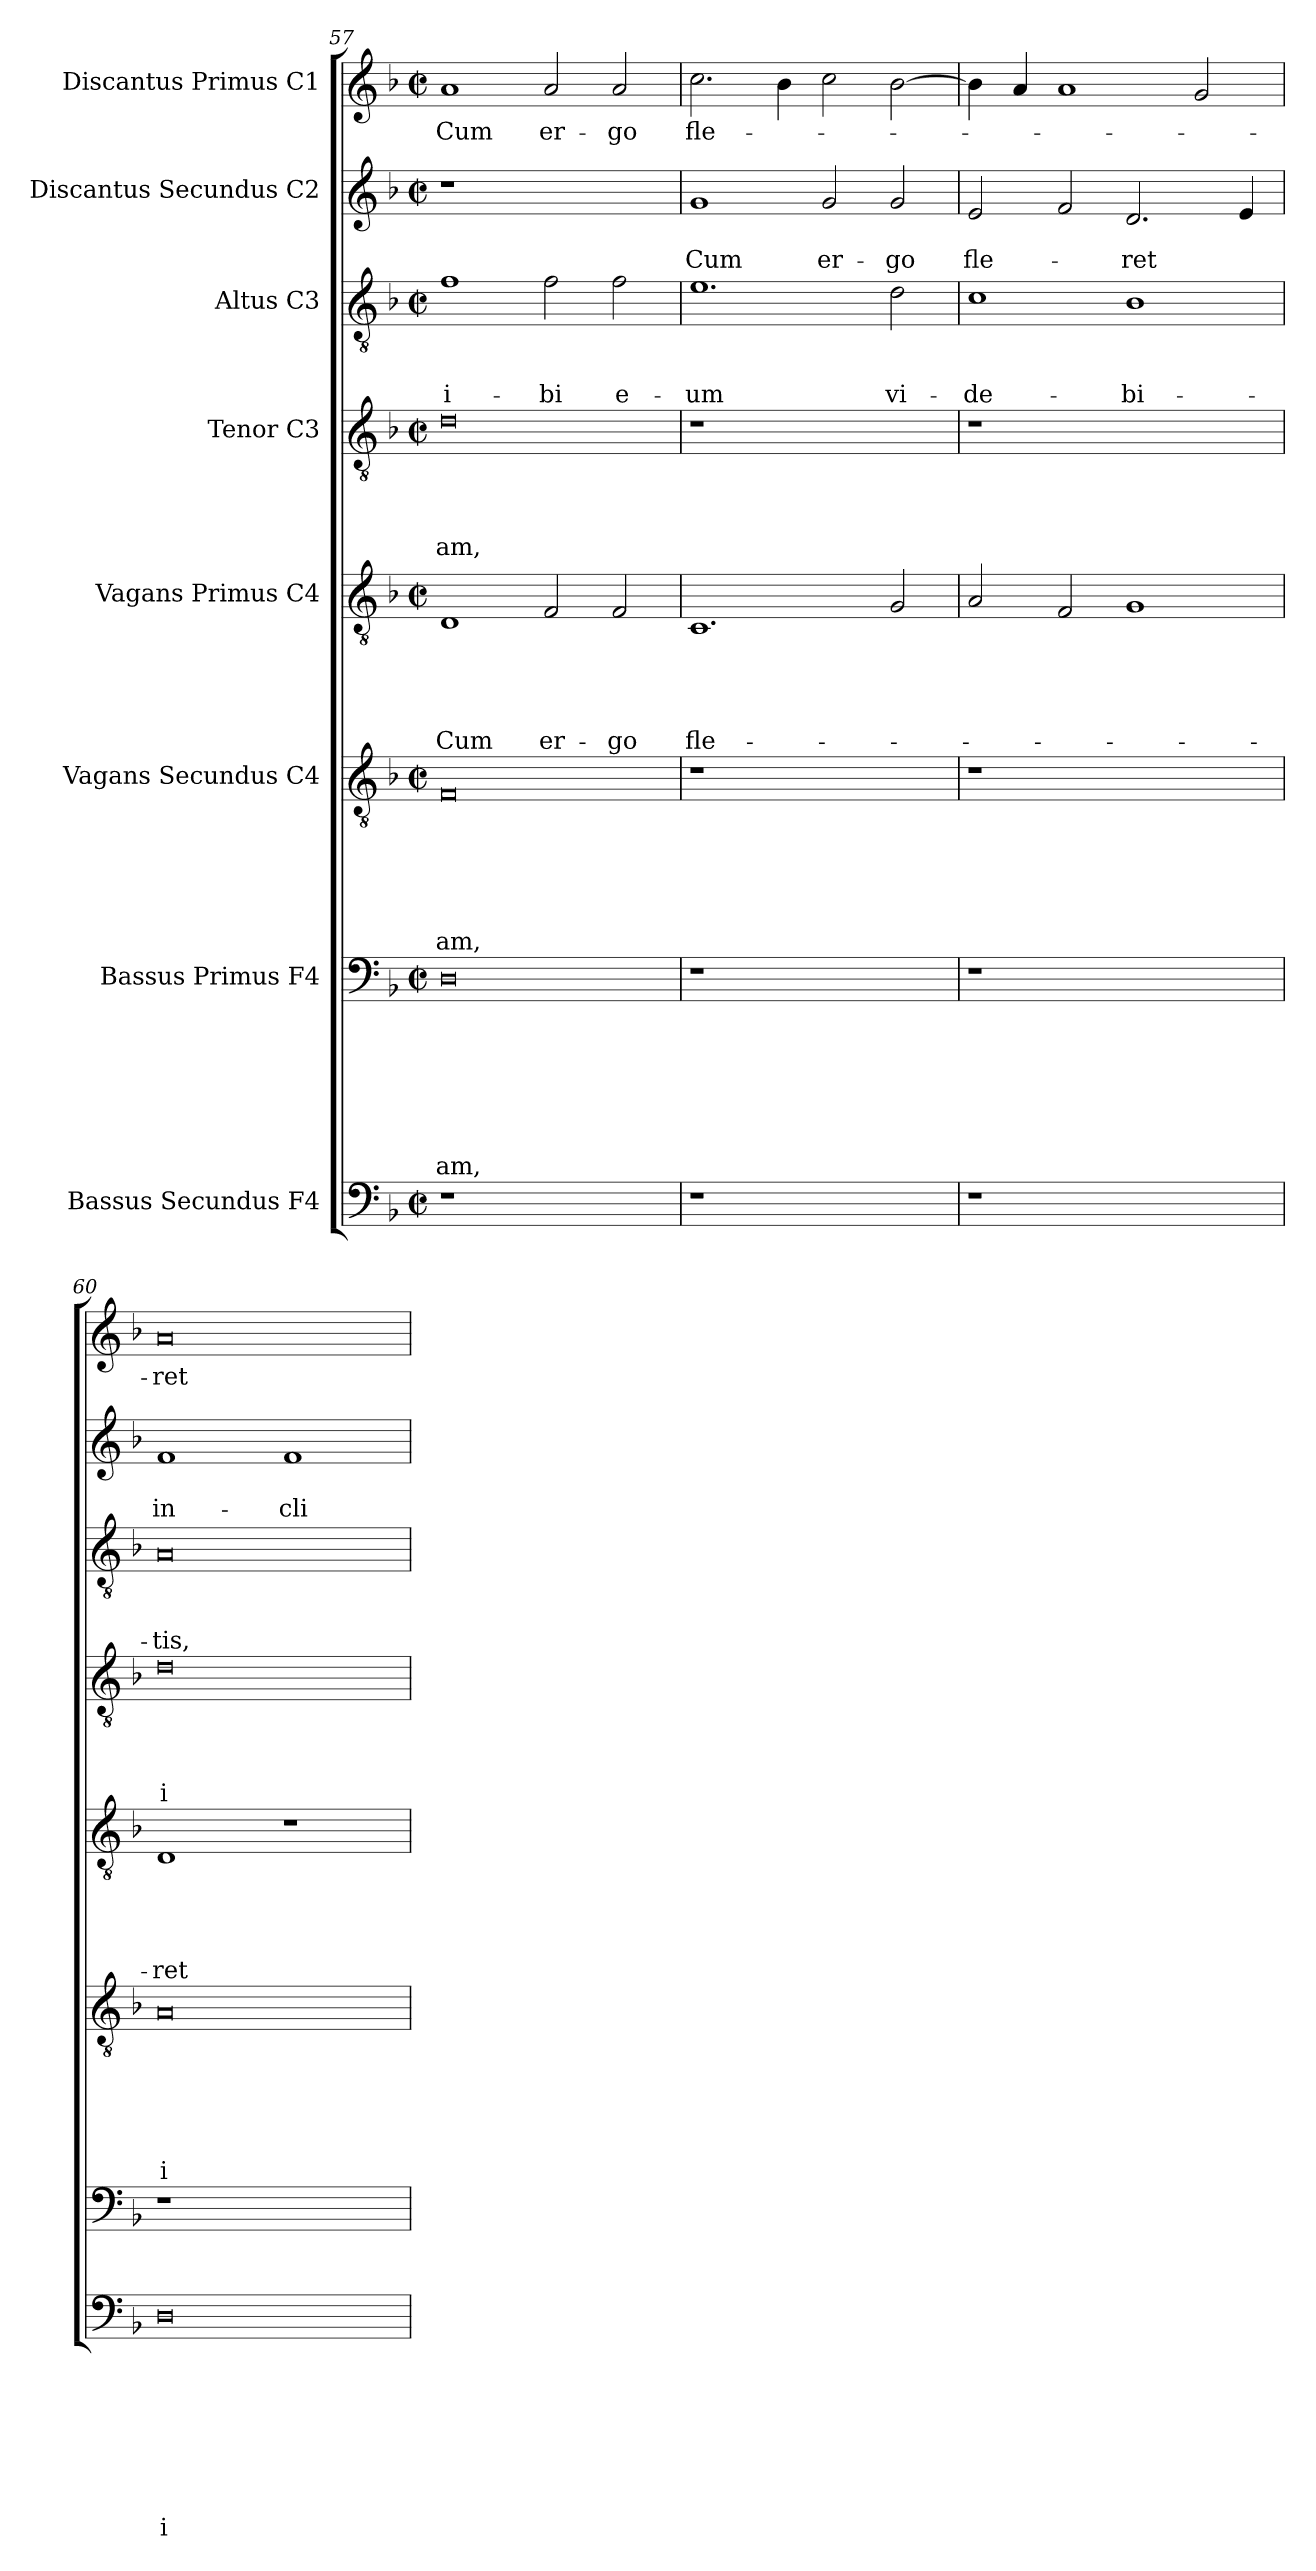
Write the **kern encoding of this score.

**kern	**text	**text	**text	**text	**text	**text	**text	**text	**kern	**text	**text	**text	**text	**text	**text	**text	**kern	**text	**text	**text	**text	**text	**text	**kern	**text	**text	**text	**text	**text	**kern	**text	**text	**text	**text	**kern	**text	**text	**text	**kern	**text	**text	**kern	**text
*part8	*part8	*part8	*part8	*part8	*part8	*part8	*part8	*part8	*part7	*part7	*part7	*part7	*part7	*part7	*part7	*part7	*part6	*part6	*part6	*part6	*part6	*part6	*part6	*part5	*part5	*part5	*part5	*part5	*part5	*part4	*part4	*part4	*part4	*part4	*part3	*part3	*part3	*part3	*part2	*part2	*part2	*part1	*part1
*staff8	*staff8	*staff8	*staff8	*staff8	*staff8	*staff8	*staff8	*staff8	*staff7	*staff7	*staff7	*staff7	*staff7	*staff7	*staff7	*staff7	*staff6	*staff6	*staff6	*staff6	*staff6	*staff6	*staff6	*staff5	*staff5	*staff5	*staff5	*staff5	*staff5	*staff4	*staff4	*staff4	*staff4	*staff4	*staff3	*staff3	*staff3	*staff3	*staff2	*staff2	*staff2	*staff1	*staff1
*I"Bassus  Secundus F4	*	*	*	*	*	*	*	*	*I"Bassus  Primus  F4	*	*	*	*	*	*	*	*I"Vagans  Secundus C4	*	*	*	*	*	*	*I"Vagans  Primus  C4	*	*	*	*	*	*I"Tenor C3	*	*	*	*	*I"Altus C3	*	*	*	*I"Discantus  Secundus C2	*	*	*I"Discantus  Primus C1	*
*clefF4	*	*	*	*	*	*	*	*	*clefF4	*	*	*	*	*	*	*	*clefGv2	*	*	*	*	*	*	*clefGv2	*	*	*	*	*	*clefGv2	*	*	*	*	*clefGv2	*	*	*	*clefG2	*	*	*clefG2	*
*k[b-]	*	*	*	*	*	*	*	*	*k[b-]	*	*	*	*	*	*	*	*k[b-]	*	*	*	*	*	*	*k[b-]	*	*	*	*	*	*k[b-]	*	*	*	*	*k[b-]	*	*	*	*k[b-]	*	*	*k[b-]	*
*F:	*	*	*	*	*	*	*	*	*F:	*	*	*	*	*	*	*	*F:	*	*	*	*	*	*	*F:	*	*	*	*	*	*F:	*	*	*	*	*F:	*	*	*	*F:	*	*	*F:	*
*M2/2	*	*	*	*	*	*	*	*	*M2/2	*	*	*	*	*	*	*	*M2/2	*	*	*	*	*	*	*M2/2	*	*	*	*	*	*M2/2	*	*	*	*	*M2/2	*	*	*	*M2/2	*	*	*M2/2	*
*met(c|)	*	*	*	*	*	*	*	*	*met(c|)	*	*	*	*	*	*	*	*met(c|)	*	*	*	*	*	*	*met(c|)	*	*	*	*	*	*met(c|)	*	*	*	*	*met(c|)	*	*	*	*met(c|)	*	*	*met(c|)	*
=57	=57	=57	=57	=57	=57	=57	=57	=57	=57	=57	=57	=57	=57	=57	=57	=57	=57	=57	=57	=57	=57	=57	=57	=57	=57	=57	=57	=57	=57	=57	=57	=57	=57	=57	=57	=57	=57	=57	=57	=57	=57	=57	=57
1r	.	.	.	.	.	.	.	.	0D	.	.	.	.	.	.	-am,	0F	.	.	.	.	.	-am,	1D	.	.	.	.	Cum	0d	.	.	.	-am,	1f	.	.	i-	1r	.	.	1a	Cum
1ryy	.	.	.	.	.	.	.	.	.	.	.	.	.	.	.	.	.	.	.	.	.	.	.	2F/	.	.	.	.	er-	.	.	.	.	.	2f\	.	.	-bi	1ryy	.	.	2a/	er-
.	.	.	.	.	.	.	.	.	.	.	.	.	.	.	.	.	.	.	.	.	.	.	.	2F/	.	.	.	.	-go	.	.	.	.	.	2f\	.	.	e-	.	.	.	2a/	-go
!!LO:LB:g=z
=58	=58	=58	=58	=58	=58	=58	=58	=58	=58	=58	=58	=58	=58	=58	=58	=58	=58	=58	=58	=58	=58	=58	=58	=58	=58	=58	=58	=58	=58	=58	=58	=58	=58	=58	=58	=58	=58	=58	=58	=58	=58	=58	=58
1r	.	.	.	.	.	.	.	.	1r	.	.	.	.	.	.	.	1r	.	.	.	.	.	.	1.C	.	.	.	.	fle-	1r	.	.	.	.	1.e	.	.	-um	1g	.	Cum	2.cc\	fle-
.	.	.	.	.	.	.	.	.	.	.	.	.	.	.	.	.	.	.	.	.	.	.	.	.	.	.	.	.	.	.	.	.	.	.	.	.	.	.	.	.	.	4b-\	.
1ryy	.	.	.	.	.	.	.	.	1ryy	.	.	.	.	.	.	.	1ryy	.	.	.	.	.	.	.	.	.	.	.	.	1ryy	.	.	.	.	.	.	.	.	2g/	.	er-	2cc\	.
.	.	.	.	.	.	.	.	.	.	.	.	.	.	.	.	.	.	.	.	.	.	.	.	2G/	.	.	.	.	.	.	.	.	.	.	2d\	.	.	vi-	2g/	.	-go	[2b-\	.
=59	=59	=59	=59	=59	=59	=59	=59	=59	=59	=59	=59	=59	=59	=59	=59	=59	=59	=59	=59	=59	=59	=59	=59	=59	=59	=59	=59	=59	=59	=59	=59	=59	=59	=59	=59	=59	=59	=59	=59	=59	=59	=59	=59
1r	.	.	.	.	.	.	.	.	1r	.	.	.	.	.	.	.	1r	.	.	.	.	.	.	2A/	.	.	.	.	.	1r	.	.	.	.	1c	.	.	-de-	2e/	.	fle-	4b-\]	.
.	.	.	.	.	.	.	.	.	.	.	.	.	.	.	.	.	.	.	.	.	.	.	.	.	.	.	.	.	.	.	.	.	.	.	.	.	.	.	.	.	.	4a/	.
.	.	.	.	.	.	.	.	.	.	.	.	.	.	.	.	.	.	.	.	.	.	.	.	2F/	.	.	.	.	.	.	.	.	.	.	.	.	.	.	2f/	.	.	1a	.
1ryy	.	.	.	.	.	.	.	.	1ryy	.	.	.	.	.	.	.	1ryy	.	.	.	.	.	.	1G	.	.	.	.	.	1ryy	.	.	.	.	1B-	.	.	-bi-	2.d/	.	-ret	.	.
.	.	.	.	.	.	.	.	.	.	.	.	.	.	.	.	.	.	.	.	.	.	.	.	.	.	.	.	.	.	.	.	.	.	.	.	.	.	.	.	.	.	2g/	.
.	.	.	.	.	.	.	.	.	.	.	.	.	.	.	.	.	.	.	.	.	.	.	.	.	.	.	.	.	.	.	.	.	.	.	.	.	.	.	4e/	.	.	.	.
=60	=60	=60	=60	=60	=60	=60	=60	=60	=60	=60	=60	=60	=60	=60	=60	=60	=60	=60	=60	=60	=60	=60	=60	=60	=60	=60	=60	=60	=60	=60	=60	=60	=60	=60	=60	=60	=60	=60	=60	=60	=60	=60	=60
0D	.	.	.	.	.	.	.	i-	1r	.	.	.	.	.	.	.	0A	.	.	.	.	.	i-	1D	.	.	.	.	-ret	0d	.	.	.	i-	0A	.	.	-tis,	1f	.	in-	0a	-ret
.	.	.	.	.	.	.	.	.	1ryy	.	.	.	.	.	.	.	.	.	.	.	.	.	.	1r	.	.	.	.	.	.	.	.	.	.	.	.	.	.	1f	.	-cli-	.	.
=	=	=	=	=	=	=	=	=	=	=	=	=	=	=	=	=	=	=	=	=	=	=	=	=	=	=	=	=	=	=	=	=	=	=	=	=	=	=	=	=	=	=	=
*-	*-	*-	*-	*-	*-	*-	*-	*-	*-	*-	*-	*-	*-	*-	*-	*-	*-	*-	*-	*-	*-	*-	*-	*-	*-	*-	*-	*-	*-	*-	*-	*-	*-	*-	*-	*-	*-	*-	*-	*-	*-	*-	*-
